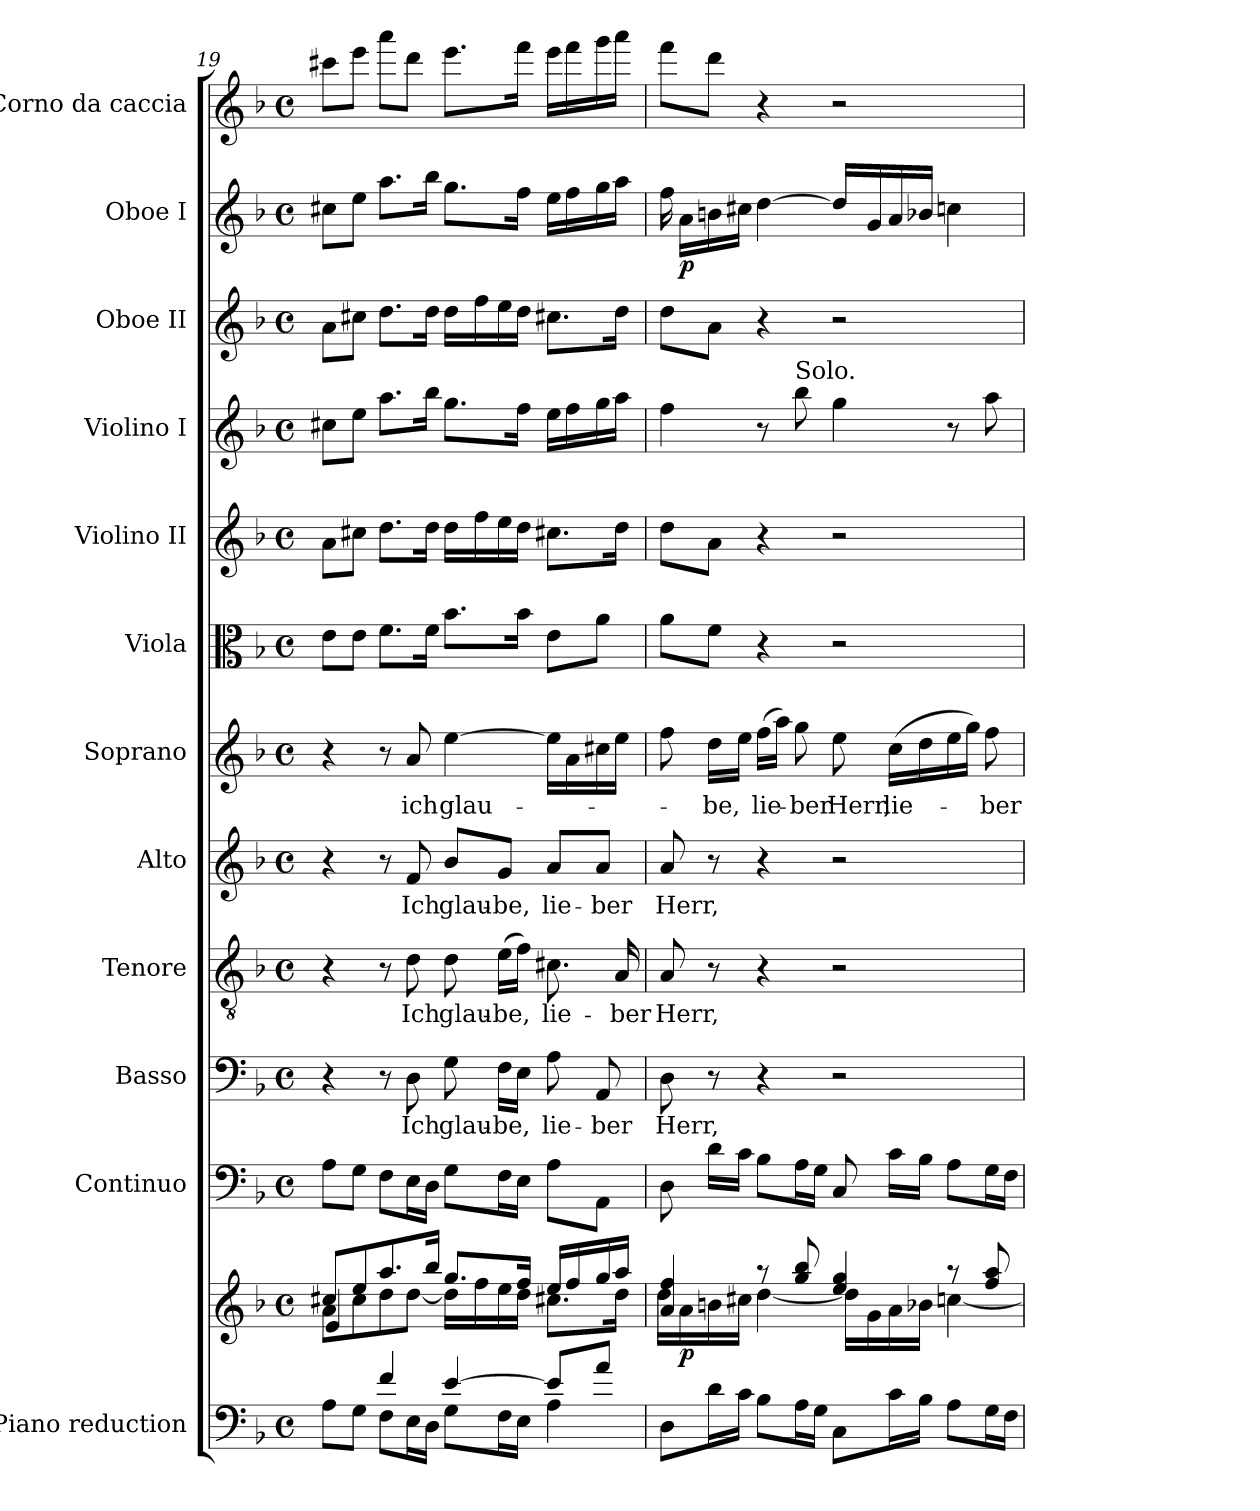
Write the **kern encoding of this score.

**kern	**kern	**dynam	**kern	**kern	**text	**kern	**text	**kern	**text	**kern	**text	**kern	**kern	**kern	**kern	**kern	**dynam	**kern
*part12	*part12	*part12	*part11	*part10	*part10	*part9	*part9	*part8	*part8	*part7	*part7	*part6	*part5	*part4	*part3	*part2	*part2	*part1
*staff13	*staff12	*staff12/13	*staff11	*staff10	*staff10	*staff9	*staff9	*staff8	*staff8	*staff7	*staff7	*staff6	*staff5	*staff4	*staff3	*staff2	*staff2	*staff1
*I"Piano reduction	*	*	*I"Continuo	*I"Basso	*	*I"Tenore	*	*I"Alto	*	*I"Soprano	*	*I"Viola	*I"Violino II	*I"Violino I	*I"Oboe II	*I"Oboe I	*	*I"Corno da caccia
*I'Pno	*	*	*	*	*	*	*	*	*	*	*	*I'Vla	*I'Vln	*I'Vln	*I'Ob	*I'Ob	*	*
*clefF4	*clefG2	*	*clefF4	*clefF4	*	*clefGv2	*	*clefG2	*	*clefG2	*	*clefC3	*clefG2	*clefG2	*clefG2	*clefG2	*	*clefG2
*	*	*	*	*	*	*	*	*	*	*	*	*	*	*	*	*	*	*ITrd7c12
*k[b-]	*k[b-]	*	*k[b-]	*k[b-]	*	*k[b-]	*	*k[b-]	*	*k[b-]	*	*k[b-]	*k[b-]	*k[b-]	*k[b-]	*k[b-]	*	*k[b-]
*M4/4	*M4/4	*	*M4/4	*M4/4	*	*M4/4	*	*M4/4	*	*M4/4	*	*M4/4	*M4/4	*M4/4	*M4/4	*M4/4	*	*M4/4
*met(c)	*met(c)	*	*met(c)	*met(c)	*	*met(c)	*	*met(c)	*	*met(c)	*	*met(c)	*met(c)	*met(c)	*met(c)	*met(c)	*	*met(c)
=19	=19	=19	=19	=19	=19	=19	=19	=19	=19	=19	=19	=19	=19	=19	=19	=19	=19	=19
*^	*^	*	*	*	*	*	*	*	*	*	*	*	*	*	*	*	*	*
*	*	*	*^	*	*	*	*	*	*	*	*	*	*	*	*	*	*	*	*	*
4ryy	8A\L	8cc#X/L	8a\L	4e/	.	8A\L	4r	.	4r	.	4r	.	4r	.	8e\L	8a\L	8cc#X\L	8a\L	8cc#X\L	.	8cc#X\L
.	8G\J	8ee/	8cc#\	.	.	8G\J	.	.	.	.	.	.	.	.	8e\J	8cc#X\J	8ee\J	8cc#X\J	8ee\J	.	8ee\J
4f/	8F\L	8.aa/	8dd\	2.ryy	.	8F\L	8r	.	8r	.	8r	.	8r	.	8.f\L	8.dd\L	8.aa\L	8.dd\L	8.aa\L	.	8aa\L
!	!	!	!	!	!	!	!	!LO:LY:b	!	!LO:LY:b	!	!LO:LY:b	!	!LO:LY:b	!	!	!	!	!	!	!
.	16E\L	.	[8dd\J	.	.	16E\L	8D\	Ich	8d\	Ich	8f/	Ich	8a/	ich	.	.	.	.	.	.	8dd\J
.	16D\JJ	16bb-/Jk	.	.	.	16D\JJ	.	.	.	.	.	.	.	.	16f\Jk	16dd\Jk	16bb-\Jk	16dd\Jk	16bb-\Jk	.	.
!	!	!	!	!	!	!	!	!LO:LY:b	!	!LO:LY:b	!	!LO:LY:b	!	!LO:LY:b	!	!	!	!	!	!	!
[4e/	8G\L	8.gg/L	16dd\LL]	.	.	8G\L	8G\	glau-	8d\	glau-	8b-/L	glau-	[4ee\	-glau-	8.b-\L	16dd\LL	8.gg\L	16dd\LL	8.gg\L	.	8.ee\L
.	.	.	16ff\	.	.	.	.	.	.	.	.	.	.	.	.	16ff\	.	16ff\	.	.	.
!	!	!	!	!	!	!	!	!LO:LY:b	!	!LO:LY:b	!	!LO:LY:b	!	!	!	!	!	!	!	!	!
.	16F\L	.	16ee\	.	.	16F\L	16F\LL	-be,	(16e\LL	-be,	8g/J	-be,	.	.	.	16ee\	.	16ee\	.	.	.
.	16E\JJ	16ff/Jk	16dd\JJ	.	.	16E\JJ	16E\JJ	.	16f\JJ)	.	.	.	.	.	16b-\Jk	16dd\JJ	16ff\Jk	16dd\JJ	16ff\Jk	.	16ff\Jk
!	!	!	!	!	!	!	!	!LO:LY:b	!	!LO:LY:b	!	!LO:LY:b	!	!	!	!	!	!	!	!	!
8e/L]	4A\	16ee/LL	8.cc#X\L	.	.	8A\L	8A\	lie-	8.c#X\	lie-	8a/L	-lie-	16ee\LL]	.	8e\L	8.cc#X\L	16ee\LL	8.cc#X\L	16ee\LL	.	16ee\LL
.	.	16ff/	.	.	.	.	.	.	.	.	.	.	16a\	.	.	.	16ff\	.	16ff\	.	16ff\
!	!	!	!	!	!	!	!	!LO:LY:b	!	!	!	!LO:LY:b	!	!	!	!	!	!	!	!	!
8a/J	.	16gg/	.	.	.	8AA\J	8AA/	-ber	.	.	8a/J	-ber	16cc#X\	.	8a\J	.	16gg\	.	16gg\	.	16gg\
!	!	!	!	!	!	!	!	!	!	!LO:LY:b	!	!	!	!	!	!	!	!	!	!	!
.	.	16aa/JJ	16dd\Jk	.	.	.	.	.	16A/	-ber	.	.	16ee\JJ	.	.	16dd\Jk	16aa\JJ	16dd\Jk	16aa\JJ	.	16aa\JJ
*v	*v	*	*	*	*	*	*	*	*	*	*	*	*	*	*	*	*	*	*	*	*
*	*	*v	*v	*	*	*	*	*	*	*	*	*	*	*	*	*	*	*	*	*
=20	=20	=20	=20	=20	=20	=20	=20	=20	=20	=20	=20	=20	=20	=20	=20	=20	=20	=20	=20
!	!	!	!	!	!	!LO:LY:b	!	!LO:LY:b	!	!LO:LY:b	!	!	!	!	!	!	!	!	!
8D\L	4a/ 4ff/	16dd\LL	.	8D\	8D\	Herr,	8A/	Herr,	8a/	Herr,	8ff\	.	8a\L	8dd\L	4ff\	8dd\L	16ff\	.	8ff\L
!	!	!	!LO:DY:b	!	!	!	!	!	!	!	!	!	!	!	!	!	!	!LO:DY:b	!
.	.	16a\	p	.	.	.	.	.	.	.	.	.	.	.	.	.	16a\LL	p	.
!	!	!	!	!	!	!	!	!	!	!	!	!LO:LY:b	!	!	!	!	!	!	!
16d\L	.	16bn\	.	16d\LL	8r	.	8r	.	8r	.	16dd\LL	-be,	8f\J	8a\J	.	8a\J	16bn\	.	8dd\J
16c\JJ	.	16cc#X\JJ	.	16c\JJ	.	.	.	.	.	.	16ee\JJ	.	.	.	.	.	16cc#X\JJ	.	.
!	!	!	!	!	!	!	!	!	!	!	!	!LO:LY:b	!	!	!	!	!	!	!
8B-\L	8r	[4dd\	.	8B-\L	4r	.	4r	.	4r	.	(16ff\LL	lie-	4r	4r	8r	4r	[4dd\	.	4r
.	.	.	.	.	.	.	.	.	.	.	16aa\JJ)	.	.	.	.	.	.	.	.
!	!	!	!	!	!	!	!	!	!	!	!	!	!	!	!LO:TX:a:t=Solo.	!	!	!	!
!	!	!	!	!	!	!	!	!	!	!	!	!LO:LY:b	!	!	!	!	!	!	!
16A\L	8gg/ 8bb-/	.	.	16A\L	.	.	.	.	.	.	8gg\	-ber	.	.	8bb-\	.	.	.	.
16G\JJ	.	.	.	16G\JJ	.	.	.	.	.	.	.	.	.	.	.	.	.	.	.
!	!	!	!	!	!	!	!	!	!	!	!	!LO:LY:b	!	!	!	!	!	!	!
8C\L	4ee/ 4gg/	16dd\LL]	.	8C/	2r	.	2r	.	2r	.	8ee\	Herr,	2r	2r	4gg\	2r	16dd/LL]	.	2r
.	.	16g\	.	.	.	.	.	.	.	.	.	.	.	.	.	.	16g/	.	.
!	!	!	!	!	!	!	!	!	!	!	!	!LO:LY:b	!	!	!	!	!	!	!
16c\L	.	16a\	.	16c\LL	.	.	.	.	.	.	(16cc\LL	lie-	.	.	.	.	16a/	.	.
16B-\JJ	.	16b-X\JJ	.	16B-\JJ	.	.	.	.	.	.	16dd\	.	.	.	.	.	16b-X/JJ	.	.
8A\L	8r	[4ccn\	.	8A\L	.	.	.	.	.	.	16ee\	.	.	.	8r	.	4ccn\	.	.
.	.	.	.	.	.	.	.	.	.	.	16gg\JJ)	.	.	.	.	.	.	.	.
!	!	!	!	!	!	!	!	!	!	!	!	!LO:LY:b	!	!	!	!	!	!	!
16G\L	8ff/ 8aa/	.	.	16G\L	.	.	.	.	.	.	8ff\	-ber	.	.	8aa\	.	.	.	.
16F\JJ	.	.	.	16F\JJ	.	.	.	.	.	.	.	.	.	.	.	.	.	.	.
*	*v	*v	*	*	*	*	*	*	*	*	*	*	*	*	*	*	*	*	*
=	=	=	=	=	=	=	=	=	=	=	=	=	=	=	=	=	=	=
*-	*-	*-	*-	*-	*-	*-	*-	*-	*-	*-	*-	*-	*-	*-	*-	*-	*-	*-
